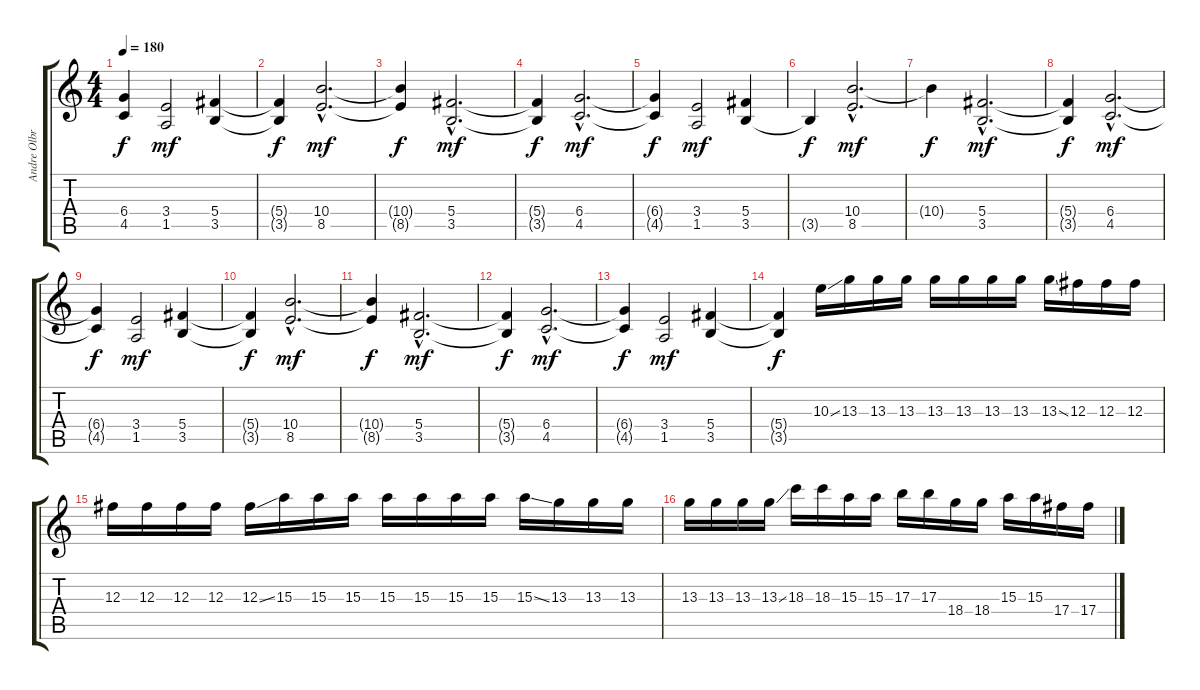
\track ("Andre Olbrich" "Andre Olbr") {instrument overdrivenguitar}
\staff {score tabs}
\tuning (Eb4 Bb3 Gb3 Db3 Ab2 Eb2) {hide}
\ts (4 4)
\tempo 180
\clef g2
\ks c
(6.4{t} 4.5{t}).4{dy f} (3.4 1.5).2{dy mf} (5.4 3.5).4 |
(5.4{t} 3.5{t}).4{dy f} (10.4{hac} 8.5{hac}).2{d dy mf} |
(10.4{t} 8.5{t}).4{dy f} (5.4{hac} 3.5{hac}).2{d dy mf} |
(5.4{t} 3.5{t}).4{dy f} (6.4{hac} 4.5{hac}).2{d dy mf} |
(6.4{t} 4.5{t}).4{dy f} (3.4 1.5).2{dy mf} (5.4 3.5).4 |
3.5{t}.4{dy f} (10.4{hac} 8.5{hac}).2{d dy mf} |
10.4{t}.4{dy f} (5.4{hac} 3.5{hac}).2{d dy mf} |
(5.4{t} 3.5{t}).4{dy f} (6.4{hac} 4.5{hac}).2{d dy mf} |
(6.4{t} 4.5{t}).4{dy f} (3.4 1.5).2{dy mf} (5.4 3.5).4 |
(5.4{t} 3.5{t}).4{dy f} (10.4{hac} 8.5{hac}).2{d dy mf} |
(10.4{t} 8.5{t}).4{dy f} (5.4{hac} 3.5{hac}).2{d dy mf} |
(5.4{t} 3.5{t}).4{dy f} (6.4{hac} 4.5{hac}).2{d dy mf} |
(6.4{t} 4.5{t}).4{dy f} (3.4 1.5).2{dy mf} (5.4 3.5).4 |
(5.4{t} 3.5{t}).4{dy f} 10.3{ss}.16 13.3.16 13.3.16 13.3.16 13.3.16 13.3.16 13.3.16 13.3.16 13.3{ss}.16 12.3.16 12.3.16 12.3.16 |
12.3.16 12.3.16 12.3.16 12.3.16 12.3{ss}.16 15.3.16 15.3.16 15.3.16 15.3.16 15.3.16 15.3.16 15.3.16 15.3{ss}.16 13.3.16 13.3.16 13.3.16 |
13.3.16 13.3.16 13.3.16 13.3{ss}.16 18.3.16 18.3.16 15.3.16 15.3.16 17.3.16 17.3.16 18.4.16 18.4.16 15.3.16 15.3.16 17.4.16 17.4.16
